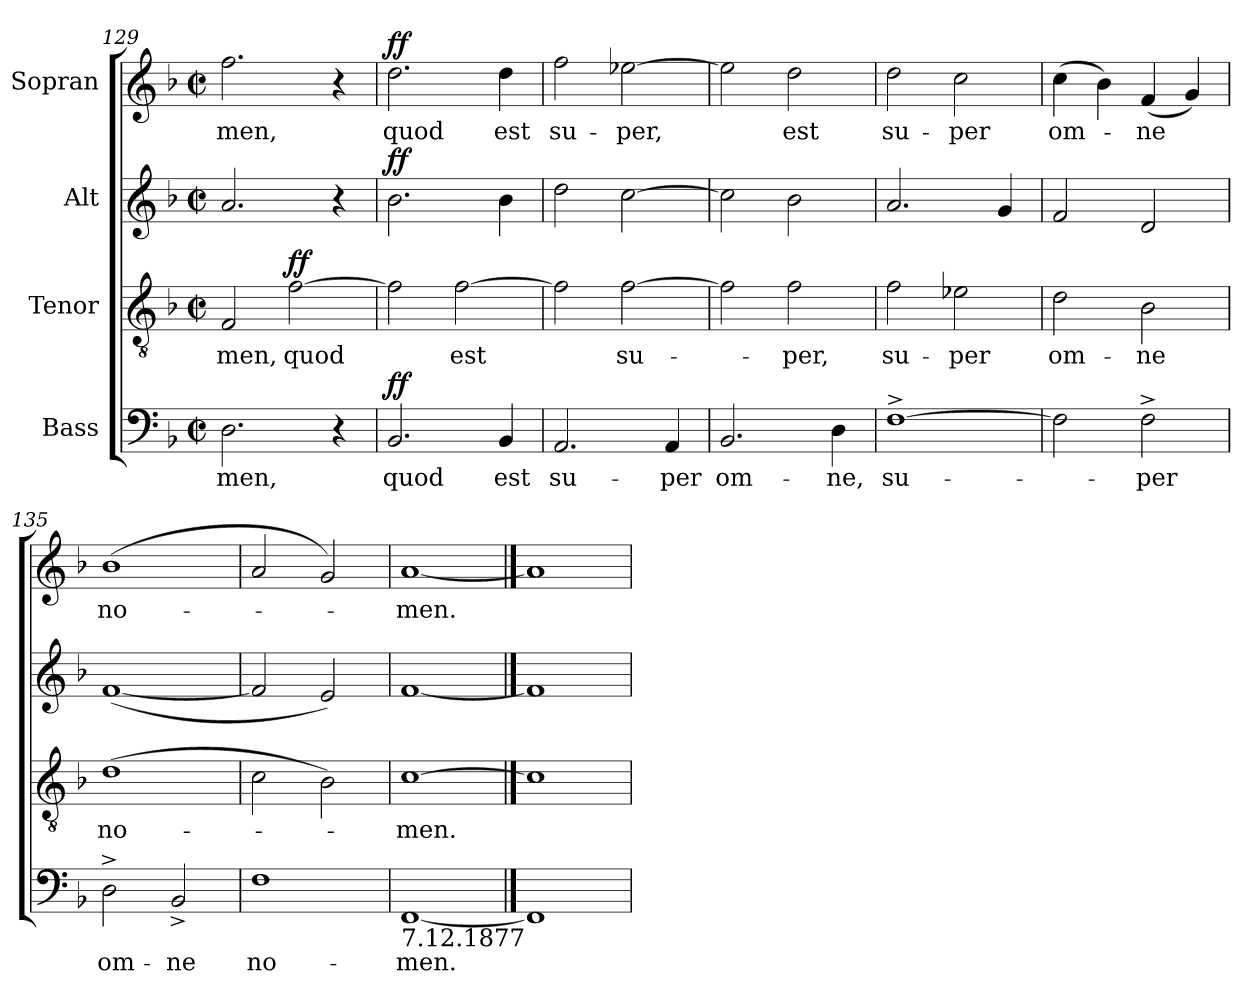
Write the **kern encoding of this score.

**kern	**text	**dynam	**kern	**text	**dynam	**kern	**dynam	**kern	**text	**dynam
*part4	*part4	*part4	*part3	*part3	*part3	*part2	*part2	*part1	*part1	*part1
*staff4	*staff4	*staff4	*staff3	*staff3	*staff3	*staff2	*staff2	*staff1	*staff1	*staff1
*I"Bass	*	*	*I"Tenor	*	*	*I"Alt	*	*I"Sopran	*	*
*clefF4	*	*	*clefGv2	*	*	*clefG2	*	*clefG2	*	*
*k[b-]	*	*	*k[b-]	*	*	*k[b-]	*	*k[b-]	*	*
*F:	*	*	*F:	*	*	*F:	*	*F:	*	*
*M2/2	*	*	*M2/2	*	*	*M2/2	*	*M2/2	*	*
*met(c|)	*	*	*met(c|)	*	*	*met(c|)	*	*met(c|)	*	*
=129	=129	=129	=129	=129	=129	=129	=129	=129	=129	=129
2.D\	-men,	.	2F/	-men,	.	2.a/	.	2.ff\	-men,	.
!	!	!	!	!	!LO:DY:a	!	!	!	!	!
.	.	.	[2f\	quod	ff	.	.	.	.	.
4r	.	.	.	.	.	4r	.	4r	.	.
=130	=130	=130	=130	=130	=130	=130	=130	=130	=130	=130
!	!	!LO:DY:a	!	!	!	!	!LO:DY:a	!	!	!LO:DY:a
2.BB-/	quod	ff	2f\]	.	.	2.b-\	ff	2.dd\	quod	ff
.	.	.	[2f\	est	.	.	.	.	.	.
4BB-/	est	.	.	.	.	4b-\	.	4dd\	est	.
!!LO:LB:g=z
=131	=131	=131	=131	=131	=131	=131	=131	=131	=131	=131
2.AA/	su-	.	2f\]	.	.	2dd\	.	2ff\	su-	.
.	.	.	[2f\	-su-	.	[2cc\	.	[2ee-X\	-per,	.
4AA/	-per	.	.	.	.	.	.	.	.	.
=132	=132	=132	=132	=132	=132	=132	=132	=132	=132	=132
2.BB-/	om-	.	2f\]	.	.	2cc\]	.	2ee-\]	.	.
.	.	.	2f\	-per,	.	2b-\	.	2dd\	est	.
4D\	-ne,	.	.	.	.	.	.	.	.	.
=133	=133	=133	=133	=133	=133	=133	=133	=133	=133	=133
[1F^	su-	.	2f\	su-	.	2.a/	.	2dd\	su-	.
.	.	.	2e-X\	-per	.	.	.	2cc\	-per	.
.	.	.	.	.	.	4g/	.	.	.	.
=134	=134	=134	=134	=134	=134	=134	=134	=134	=134	=134
2F\]	.	.	2d\	om-	.	2f/	.	(>4cc\	om-	.
.	.	.	.	.	.	.	.	4b-\)	.	.
2F^\	-per	.	2B-\	-ne	.	2d/	.	(4f/	-ne	.
.	.	.	.	.	.	.	.	4g/)	.	.
=135	=135	=135	=135	=135	=135	=135	=135	=135	=135	=135
2D^\	om-	.	(>1d	no-	.	(>[1f	.	(>1b-	no-	.
2BB-^/	-ne	.	.	.	.	.	.	.	.	.
=136	=136	=136	=136	=136	=136	=136	=136	=136	=136	=136
1F	no-	.	2c\	.	.	2f/]	.	2a/	.	.
.	.	.	2B-\)	.	.	2e/)	.	2g/)	.	.
=137	=137	=137	=137	=137	=137	=137	=137	=137	=137	=137
!LO:TX:b:t=7.12.1877	!	!	!	!	!	!	!	!	!	!
[1FF	-men.	.	[1c	-men.	.	[1f	.	[1a	-men.	.
==138	==138	==138	==138	==138	==138	==138	==138	==138	==138	==138
1FF]	.	.	1c]	.	.	1f]	.	1a]	.	.
=	=	=	=	=	=	=	=	=	=	=
*-	*-	*-	*-	*-	*-	*-	*-	*-	*-	*-
